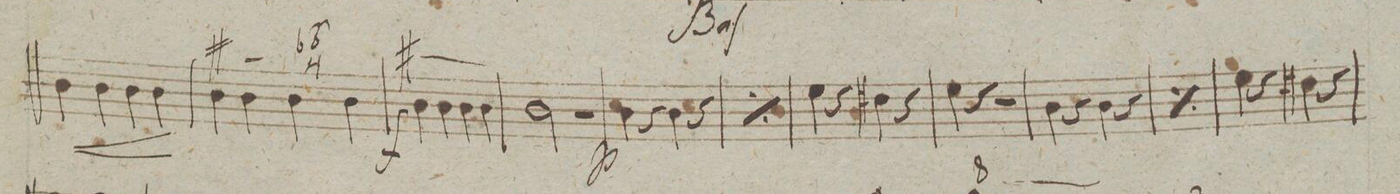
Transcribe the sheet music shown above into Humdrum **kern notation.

**kern	**fba	**dynam
*I"Organo	*	*
*clefF4	*	*
*k[]	*	*
*met(c|)	*	*
*M2/2	*	*
4D\	.	<
4D\	.	.
4D\	.	.
4D\	.	[
=40	=40	=40
4D\	#	.
4D\	_	.
4D\	-6 4	.
4D\	.	.
=41	=41	=41
4D\	#_	f
4D\	.	.
4D\	.	.
4D\	x	.
=42	=42	=42
2D\	.	.
2r	.	.
=43	=43	=43
4D\	.	p
4r	.	.
4D\	.	.
4r	.	.
=44	=44	=44
*rep	*	*
4D\	.	.
4r	.	.
4D\	.	.
4r	.	.
*Xrep	*	*
=45	=45	=45
4G\	.	.
4r	.	.
4F#X\	.	.
4r	.	.
=46	=46	=46
4G\	.	.
4r	.	.
2r	.	.
=47	=47	=47
4D\	.	.
4r	.	.
4D\	.	.
4r	.	.
=48	=48	=48
*rep	*	*
4D\	.	.
4r	.	.
4D\	.	.
4r	.	.
*Xrep	*	*
=49	=49	=49
4G\	.	.
4r	.	.
4F#X\	.	.
4r	.	.
=50	=50	=50
*-	*-	*-
